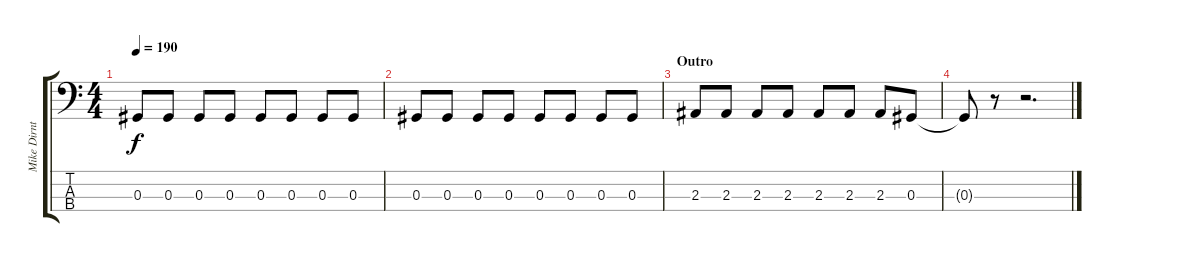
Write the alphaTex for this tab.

\track ("Mike Dirnt (Bass)" "Mike Dirnt") {instrument electricbasspick}
\staff {score tabs}
\tuning (Gb2 Db2 Ab1 Eb1) {hide}
\ts (4 4)
\tempo 190
\clef f4
\ks c
0.3.8{dy f} 0.3.8 0.3.8 0.3.8 0.3.8 0.3.8 0.3.8 0.3.8 |
0.3.8 0.3.8 0.3.8 0.3.8 0.3.8 0.3.8 0.3.8 0.3.8 |
\section ("" "Outro")
2.3.8 2.3.8 2.3.8 2.3.8 2.3.8 2.3.8 2.3.8 0.3.8 |
0.3{t}.8 r.8 r.2{d}
